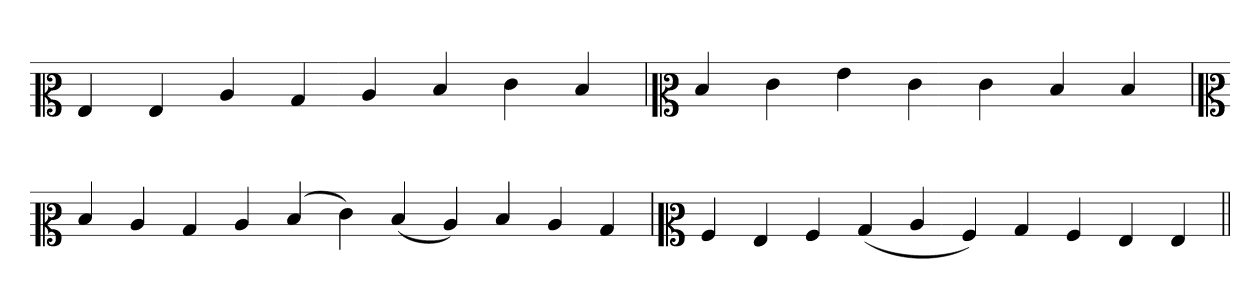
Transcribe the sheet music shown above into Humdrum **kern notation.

**kern
*part1
*staff1
*clefC2
=
4G
4G
4c
4B
4c
4d
4e
4d
=`
*clefC2
4d
4e
4g
4e
4e
4d
4d
='
*clefC2
4d
4c
4B
4c
(4d
4e)
(4d
4c)
4d
4c
4B
=`
*clefC2
4A
4G
4A
(4B
4c
4A)
4B
4A
4G
4G
=||
*-
